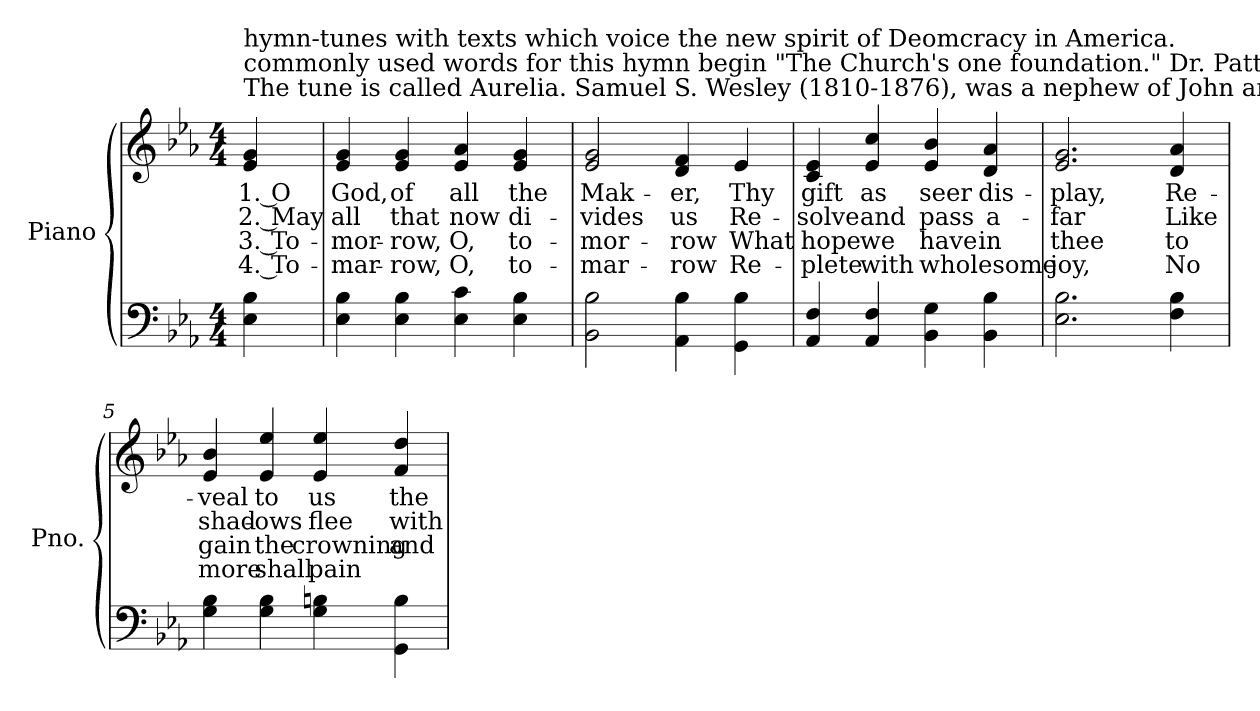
**kern	**kern	**text	**text	**text	**text
*part1	*part1	*part1	*part1	*part1	*part1
*staff2	*staff1	*staff1	*staff1	*staff1	*staff1
*I"Piano	*	*	*	*	*
*I'Pno.	*	*	*	*	*
!!LO:PB:g=z
*clefF4	*clefG2	*	*	*	*
*k[b-e-a-]	*k[b-e-a-]	*	*	*	*
*E-:	*E-:	*	*	*	*
*M4/4	*M4/4	*	*	*	*
=	=	=	=	=	=
!	!LO:TX:a:t=The tune is called Aurelia.  Samuel S. Wesley (1810-1876), was a nephew of John and Charles Wesley, the great preachers and hymn writers.  The most	!	!	!	!
!	!LO:TX:t=commonly used words for this hymn begin "The Church's one foundation."  Dr. Patten, author of the words printed here, has endeavored to supply a number of the old	!	!	!	!
!	!LO:TX:t=hymn-tunes with texts which voice the new spirit of Deomcracy in America.	!	!	!	!
!	!	!LO:LY:b:color=#000000	!LO:LY:b:color=#000000	!LO:LY:b:color=#000000	!LO:LY:b:color=#000000
4E-i\ 4B-i	4e-i/ 4gi	1. O	2. May	3. To-	4. To-
=1	=1	=1	=1	=1	=1
!	!	!LO:LY:b:color=#000000	!LO:LY:b:color=#000000	!LO:LY:b:color=#000000	!LO:LY:b:color=#000000
4E-i\ 4B-i	4e-i/ 4gi	God,	all	-mor-	-mar-
!	!	!LO:LY:b:color=#000000	!LO:LY:b:color=#000000	!LO:LY:b:color=#000000	!LO:LY:b:color=#000000
4E-i\ 4B-i	4e-i/ 4gi	of	that	-row,	-row,
!	!	!LO:LY:b:color=#000000	!LO:LY:b:color=#000000	!LO:LY:b:color=#000000	!LO:LY:b:color=#000000
4E-i\ 4ci	4e-i/ 4a-i	all	now	O,	O,
!	!	!LO:LY:b:color=#000000	!LO:LY:b:color=#000000	!LO:LY:b:color=#000000	!LO:LY:b:color=#000000
4E-i\ 4B-i	4e-i/ 4gi	the	di-	to-	to-
=2	=2	=2	=2	=2	=2
!	!	!LO:LY:b:color=#000000	!LO:LY:b:color=#000000	!LO:LY:b:color=#000000	!LO:LY:b:color=#000000
2BB-i\ 2B-i	2e-i/ 2gi	Mak-	-vides	-mor-	-mar-
!	!	!LO:LY:b:color=#000000	!LO:LY:b:color=#000000	!LO:LY:b:color=#000000	!LO:LY:b:color=#000000
4AA-i\ 4B-i	4di/ 4fi	-er,	us	-row	-row
!	!	!LO:LY:b:color=#000000	!LO:LY:b:color=#000000	!LO:LY:b:color=#000000	!LO:LY:b:color=#000000
4GGi\ 4B-i	4e-i/	Thy	Re-	What	Re-
=3	=3	=3	=3	=3	=3
!	!	!LO:LY:b:color=#000000	!LO:LY:b:color=#000000	!LO:LY:b:color=#000000	!LO:LY:b:color=#000000
4AA-i/ 4Fi	4ci/ 4e-i	gift	-solve	hope	-plete
!	!	!LO:LY:b:color=#000000	!LO:LY:b:color=#000000	!LO:LY:b:color=#000000	!LO:LY:b:color=#000000
4AA-i/ 4Fi	4e-i/ 4cci	as	and	we	with
!	!	!LO:LY:b:color=#000000	!LO:LY:b:color=#000000	!LO:LY:b:color=#000000	!LO:LY:b:color=#000000
4BB-i\ 4Gi	4e-i/ 4b-i	seer	pass	have	wholesome
!	!	!LO:LY:b:color=#000000	!LO:LY:b:color=#000000	!LO:LY:b:color=#000000	!
4BB-i\ 4B-i	4di/ 4a-i	dis-	a-	in	.
=4	=4	=4	=4	=4	=4
!	!	!LO:LY:b:color=#000000	!LO:LY:b:color=#000000	!LO:LY:b:color=#000000	!LO:LY:b:color=#000000
2.E-i\ 2.B-i	2.e-i/ 2.gi	-play,	-far	thee	joy,
!	!	!LO:LY:b:color=#000000	!LO:LY:b:color=#000000	!LO:LY:b:color=#000000	!LO:LY:b:color=#000000
4Fi\ 4B-i	4di/ 4a-i	Re-	Like	to	No
=5	=5	=5	=5	=5	=5
!	!	!LO:LY:b:color=#000000	!LO:LY:b:color=#000000	!LO:LY:b:color=#000000	!LO:LY:b:color=#000000
4Gi\ 4B-i	4e-i/ 4b-i	-veal	shad-	gain	more
!	!	!LO:LY:b:color=#000000	!LO:LY:b:color=#000000	!LO:LY:b:color=#000000	!LO:LY:b:color=#000000
4Gi\ 4B-i	4e-i/ 4ee-i	to	-ows	the	shall
!	!	!LO:LY:b:color=#000000	!LO:LY:b:color=#000000	!LO:LY:b:color=#000000	!LO:LY:b:color=#000000
4Gi\ 4Bni	4e-i/ 4ee-i	us	flee	crowning	pain
!	!	!LO:LY:b:color=#000000	!LO:LY:b:color=#000000	!LO:LY:b:color=#000000	!
4GGi\ 4Bi	4fi/ 4ddi	the	with	and	.
=	=	=	=	=	=
*-	*-	*-	*-	*-	*-
